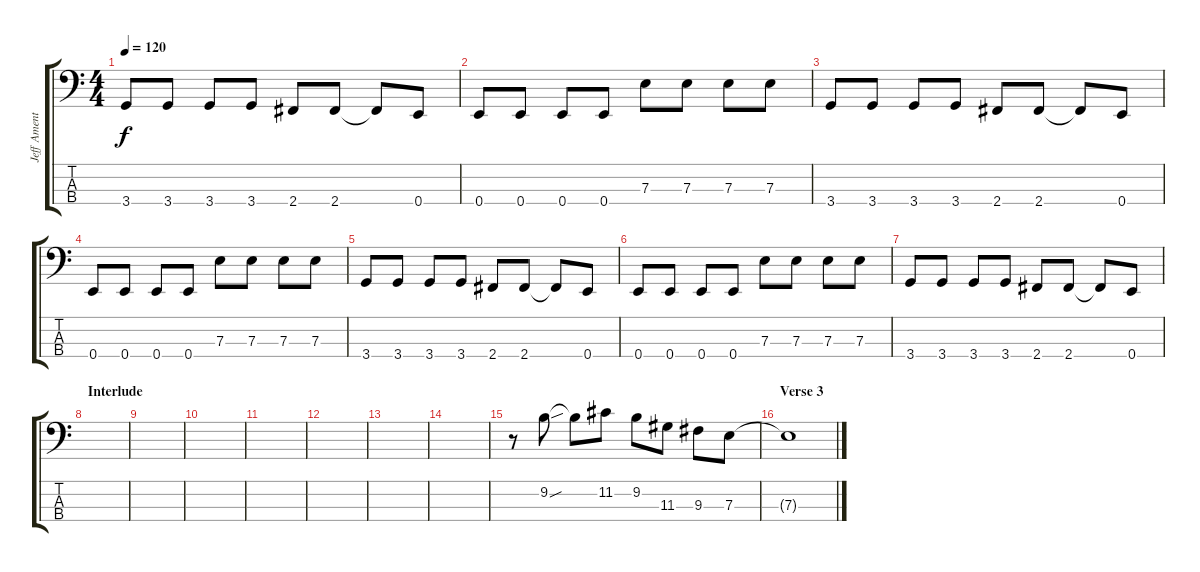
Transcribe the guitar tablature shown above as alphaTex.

\track ("Jeff Ament" "Jeff Ament") {instrument electricbassfinger}
\staff {score tabs}
\tuning (G2 D2 A1 E1) {hide}
\ts (4 4)
\tempo 120
\clef f4
\ks c
3.4.8{dy f} 3.4.8 3.4.8 3.4.8 2.4.8 2.4.8 2.4{t}.8 0.4.8 |
0.4.8 0.4.8 0.4.8 0.4.8 7.3.8 7.3.8 7.3.8 7.3.8 |
3.4.8 3.4.8 3.4.8 3.4.8 2.4.8 2.4.8 2.4{t}.8 0.4.8 |
0.4.8 0.4.8 0.4.8 0.4.8 7.3.8 7.3.8 7.3.8 7.3.8 |
3.4.8 3.4.8 3.4.8 3.4.8 2.4.8 2.4.8 2.4{t}.8 0.4.8 |
0.4.8 0.4.8 0.4.8 0.4.8 7.3.8 7.3.8 7.3.8 7.3.8 |
3.4.8 3.4.8 3.4.8 3.4.8 2.4.8 2.4.8 2.4{t}.8 0.4.8 |
\section ("" "Interlude")
|
|
|
|
|
|
|
r.8 9.2{sou}.8 9.2{t}.8 11.2.8 9.2.8 11.3.8 9.3.8 7.3.8 |
\section ("" "Verse 3")
7.3{t}.1
